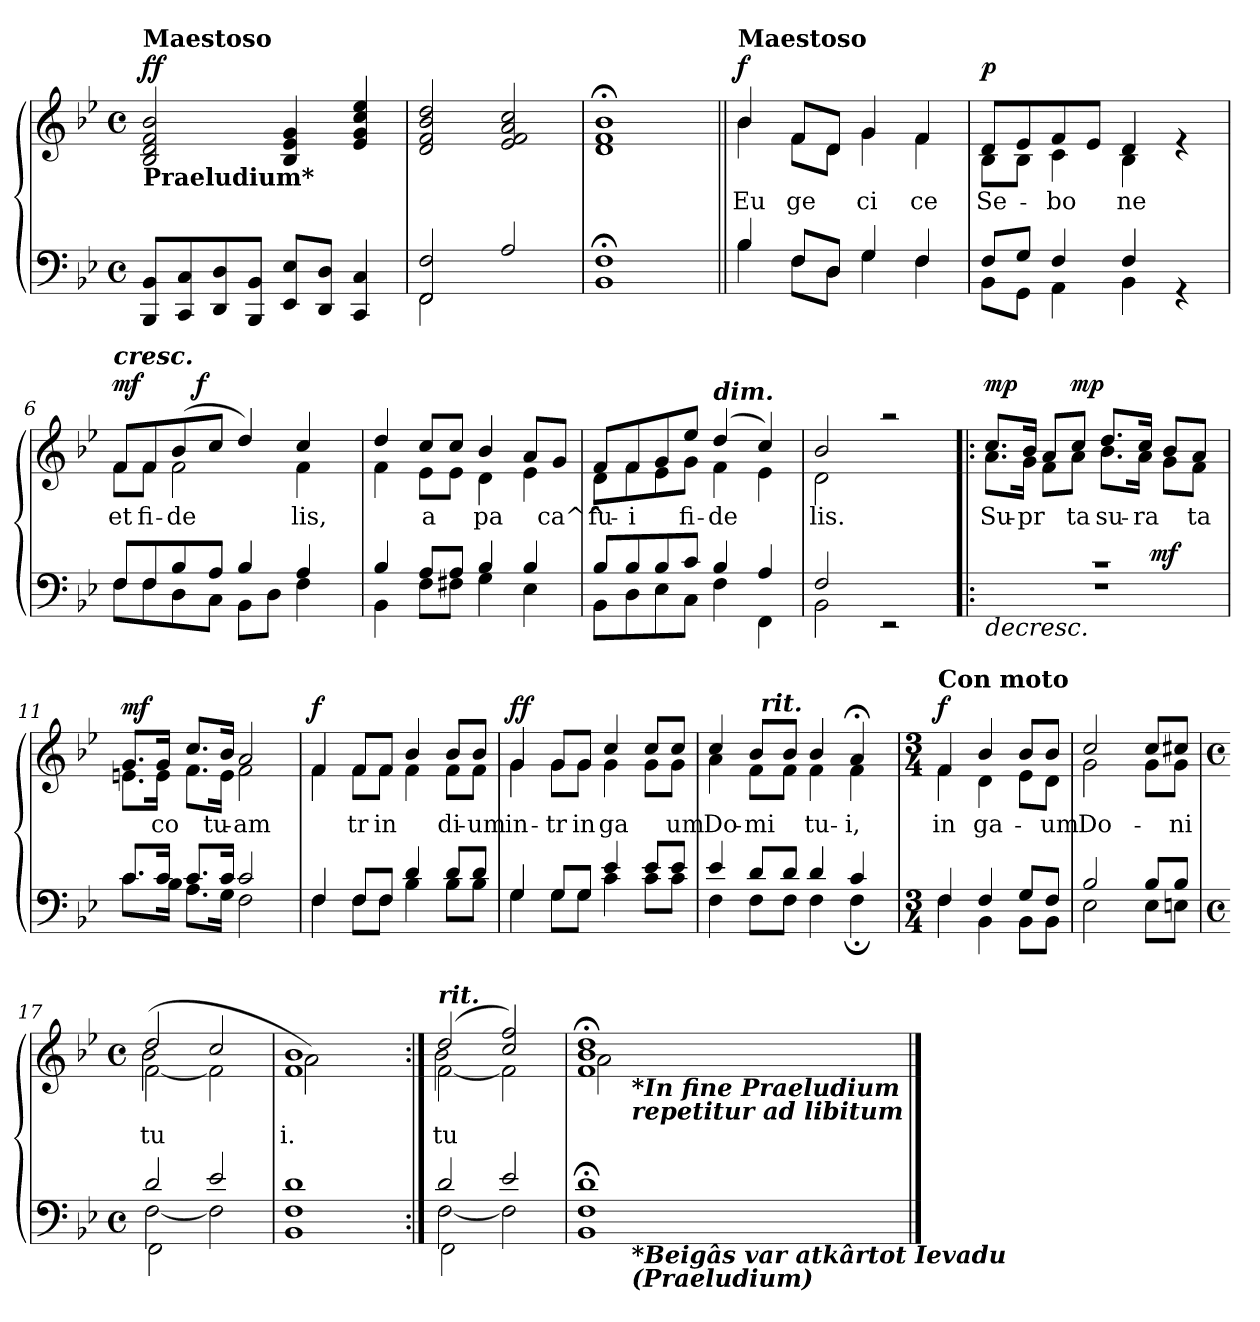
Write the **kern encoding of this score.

**kern	**dynam	**kern	**text	**dynam
*part2	*part2	*part1	*part1	*part1
*staff2	*staff2	*staff1	*staff1	*staff1
*clefF4	*	*clefG2	*	*
*k[b-e-]	*	*k[b-e-]	*	*
*B-:	*	*B-:	*	*
*M4/4	*	*M4/4	*	*
*met(c)	*	*met(c)	*	*
=1	=1	=1	=1	=1
!	!	!LO:TX:a:B:t=Maestoso	!	!
!	!	!LO:TX:b:B:t=Praeludium*	!	!
!	!	!	!	!LO:DY:a
8BBB-/ 8BB-/L	.	2B-/ 2d/ 2f/ 2b-/	.	ff
8CC/ 8C/	.	.	.	.
8DD/ 8D/	.	.	.	.
8BBB-/ 8BB-/J	.	.	.	.
8EE-/ 8E-/L	.	4B-/ 4e-/ 4g/	.	.
8DD/ 8D/J	.	.	.	.
4CC/ 4C/	.	4e-/ 4g/ 4cc/ 4ee-/	.	.
=2	=2	=2	=2	=2
*^	*	*	*	*
2FF/ 2F/	2FF\	.	2d/ 2f/ 2b-/ 2dd/	.	.
2A/	2ryy	.	2e-/ 2f/ 2a/ 2cc/	.	.
*v	*v	*	*	*	*
=3	=3	=3	=3	=3
1BB-; 1F;	.	1d; 1f; 1b-;	.	.
!!LO:LB:g=z
=4||	=4||	=4||	=4||	=4||
*^	*	*^	*	*
!	!	!	!LO:TX:a:B:t=Maestoso	!	!	!
!	!	!	!	!	!LO:LY:b	!LO:DY:a
4B-/	4B-\	.	4b-/	4b-\	Eu	f
!	!	!	!	!	!LO:LY:b	!
8F/L	8F\L	.	8f/L	8f\L	ge	.
!	!	!	!	!	!LO:LY:b	!
8D/J	8D\J	.	8d/J	8d\J	.	.
!	!	!	!	!	!LO:LY:b	!
4G/	4G\	.	4g/	4g\	ci	.
!	!	!	!	!	!LO:LY:b	!
4F/	4F\	.	4f/	4f\	ce	.
=5	=5	=5	=5	=5	=5	=5
!	!	!	!	!	!LO:LY:b	!LO:DY:a
8F/L	8BB-\L	.	8d/L	8B-\L	Se-	p
!	!	!	!	!	!LO:LY:b	!
8G/J	8GG\J	.	8e-/	8B-\J	.	.
!	!	!	!	!	!LO:LY:b	!
4F/	4AA\	.	8f/	4c\	bo	.
.	.	.	8e-/J	.	.	.
!	!	!	!	!	!LO:LY:b	!
4F/	4BB-\	.	4d/	4B-\	ne	.
4ryy	4rGG	.	4re	4ryy	.	.
=6	=6	=6	=6	=6	=6	=6
!	!	!	!LO:TX:a:Bi:t=cresc.	!	!	!
!	!	!	!	!	!LO:LY:b	!LO:DY:a
*	*	*	*	*^	*	*
8F/L	8F\L	.	8f/L	8f\L	4ryy	et	mf
!	!	!	!	!	!	!LO:LY:b	!
8F/	8F\	.	8f/	8f\J	.	fi-	.
!	!	!	!	!	!	!LO:LY:b	!
8B-/	8D\	.	(<8b-/	2f\	16.ryy	-de	.
!	!	!	!	!	!	!	!LO:DY:b
.	.	.	.	.	2ryy	.	f
8A/J	8C\J	.	8cc/J	.	.	.	.
4B-/	8BB-\L	.	4dd/)	.	.	.	.
.	8D\J	.	.	.	.	.	.
!	!	!	!	!	!	!LO:LY:b	!
4A/	4F\	.	4cc/	4f\	.	lis,	.
.	.	.	.	.	8ryy	.	.
.	.	.	.	.	32ryy	.	.
=7	=7	=7	=7	=7	=7	=7	=7
!	!	!	!	!	!	!LO:LY:b	!
*	*	*	*	*v	*v	*	*
4B-/	4BB-\	.	4dd/	4f\	.	.
!	!	!	!	!	!LO:LY:b	!
8A/L	8F\L	.	8cc/L	8e-\L	a	.
!	!	!	!	!	!LO:LY:b	!
8A/J	8F#X\J	.	8cc/J	8e-\J	.	.
!	!	!	!	!	!LO:LY:b	!
4B-/	4G\	.	4b-/	4d\	pa	.
4B-/	4E-\	.	8a/L	4e-\	.	.
!	!	!	!	!	!LO:LY:b	!
.	.	.	8g/J	.	ca^^	.
!!LO:LB:g=z	!!
=8	=8	=8	=8	=8	=8	=8
*	*	*	*MM65	*	*	*
!	!	!	!	!	!LO:LY:b	!
8B-/L	8BB-\L	.	8f/L	8d\L	fu-	.
!	!	!	!	!	!LO:LY:b	!
8B-/	8D\	.	8f/	8f\	-i	.
!	!	!	!	!	!LO:LY:b	!
8B-/	8E-\	.	8g/	8e-\	.	.
!	!	!	!	!	!LO:LY:b	!
8c/J	8C\J	.	8ee-/J	8g\J	fi-	.
!	!	!	!LO:TX:a:Bi:t=dim.	!	!	!
!	!	!	!	!	!LO:LY:b	!
4B-/	4F\	.	(<4dd/	4f\	-de	.
4A/	4FF\	.	4cc/)	4e-\	.	.
=9	=9	=9	=9	=9	=9	=9
!	!	!	!	!	!LO:LY:b	!
2F/	2BB-\	.	2b-/	2d\	-lis.	.
2ryy	2rEE	.	2raa	2ryy	.	.
*v	*v	*	*	*	*	*
=10!|:	=10!|:	=10!|:	=10!|:	=10!|:	=10!|:
*	*	*MM70	*	*	*
*^	*	*	*	*	*
!	!	!LO:HP:b	!	!	!LO:LY:b	!LO:DY:a
*	*^	*	*	*	*	*
1rc	1r	2ryy	>	8.cc/L	8.a\L	Su-	mp
!	!	!	!	!	!	!LO:LY:b	!
.	.	.	.	16b-/Jk	16g\Jk	pr	.
!	!	!	!	!	!	!LO:LY:b	!
.	.	.	.	8a/L	8f\L	.	.
!	!	!	!	!	!	!LO:LY:b	!LO:DY:b
.	.	.	.	8cc/J	8a\J	ta	mp
!	!	!	!	!	!	!LO:LY:b	!
.	.	8..ryy	.	8.dd/L	8.b-\L	su-	.
!	!	!	!	!	!	!LO:LY:b	!
.	.	.	.	16cc/Jk	16a\Jk	-ra	.
!	!	!	!LO:DY:a	!	!	!	!
.	.	4ryy	mf	.	.	.	.
!	!	!	!	!	!	!LO:LY:b	!
.	.	.	.	8b-/L	8g\L	.	.
!	!	!	!	!	!	!LO:LY:b	!
.	.	.	.	8a/J	8f\J	ta	.
.	.	32ryy	.	.	.	.	.
*v	*v	*v	*	*	*	*	*
=11	=11	=11	=11	=11	=11
*	*	*MM67	*	*	*
*^	*	*	*	*	*
*	*^	*	*	*	*	*
!	!	!	!	!	!	!LO:LY:b	!LO:DY:a
*	*v	*v	*	*	*	*	*
8.c/L	8.c\L	.	8.g/L	8.en\L	.	mf
!	!	!	!	!	!LO:LY:b	!
16c/Jk	16B-\Jk	]	16g/Jk	16e\Jk	co	.
!	!	!	!	!	!LO:LY:b	!
8.c/L	8.A\L	.	8.cc/L	8.f\L	.	.
!	!	!	!	!	!LO:LY:b	!
16c/Jk	16G\Jk	.	16b-/Jk	16e\Jk	tu-	.
!	!	!	!	!	!LO:LY:b	!
2c/	2F\	.	2a/	2f\	-am	.
!!LO:LB:g=z	!!
=12	=12	=12	=12	=12	=12	=12
*	*	*	*MM65	*	*	*
!	!	!	!	!	!LO:LY:b	!LO:DY:a
4F/	4F\	.	4f/	4f\	.	f
!	!	!	!	!	!LO:LY:b	!
8F/L	8F\L	.	8f/L	8f\L	tr	.
!	!	!	!	!	!LO:LY:b	!
8F/J	8F\J	.	8f/J	8f\J	in	.
!	!	!	!	!	!LO:LY:b	!
4d/	4B-\	.	4b-/	4f\	.	.
!	!	!	!	!	!LO:LY:b	!
8d/L	8B-\L	.	8b-/L	8f\L	di-	.
!	!	!	!	!	!LO:LY:b	!
8d/J	8B-\J	.	8b-/J	8f\J	um	.
=13	=13	=13	=13	=13	=13	=13
*	*	*	*MM61	*	*	*
!	!	!	!	!	!LO:LY:b	!LO:DY:a
4G/	4G\	.	4g/	4g\	-in-	ff
!	!	!	!	!	!LO:LY:b	!
8G/L	8G\L	.	8g/L	8g\L	-tr	.
!	!	!	!	!	!LO:LY:b	!
8G/J	8G\J	.	8g/J	8g\J	in	.
!	!	!	!	!	!LO:LY:b	!
4e-/	4c\	.	4cc/	4g\	-ga	.
!	!	!	!	!	!LO:LY:b	!
8e-/L	8c\L	.	8cc/L	8g\L	.	.
!	!	!	!	!	!LO:LY:b	!
8e-/J	8c\J	.	8cc/J	8g\J	um	.
*	*	*	*v	*v	*	*
=14	=14	=14	=14	=14	=14
*	*	*	*MM60	*	*
*	*	*	*^	*	*
!	!	!	!	!	!LO:LY:b	!
*	*	*	*	*^	*	*
4e-/	4F\	.	4cc/	4a\	4ryy	Do-	.
!	!	!	!	!	!	!LO:LY:b	!
8d/L	8F\L	.	8b-/L	8f\L	32ryy	-mi	.
!	!	!	!	!	!LO:TX:a:Bi:t=rit.	!	!
.	.	.	.	.	2ryy	.	.
!	!	!	!	!	!	!LO:LY:b	!
8d/J	8F\J	.	8b-/J	8f\J	.	.	.
!	!	!	!	!	!	!LO:LY:b	!
4d/	4F\	.	4b-/	4f\	.	tu-	.
!	!	!	!	!	!	!LO:LY:b	!
4c/	4F;\	.	4a;</	4f\	.	i,	.
.	.	.	.	.	8..ryy	.	.
*	*	*	*v	*v	*v	*	*
=15	=15	=15	=15	=15	=15
*M3/4	*	*	*M3/4	*	*
*	*	*	*MM70	*	*
*	*	*	*^	*	*
*	*	*	*	*^	*	*
!	!	!	!LO:TX:a:B:t=Con moto	!	!	!	!
!	!	!	!	!	!	!LO:LY:b	!LO:DY:a
*	*	*	*	*v	*v	*	*
4F/	4F\	.	4f/	4f\	-in	f
!	!	!	!	!	!LO:LY:b	!
4F/	4BB-\	.	4b-/	4d\	-ga-	.
!	!	!	!	!	!LO:LY:b	!
8G/L	8BB-\L	.	8b-/L	8e-\L	.	.
!	!	!	!	!	!LO:LY:b	!
8F/J	8BB-\J	.	8b-/J	8d\J	um	.
!!LO:LB:g=z	!!
=16	=16	=16	=16	=16	=16	=16
!	!	!	!	!	!LO:LY:b	!
2B-/	2E-\	.	2cc/	2g\	Do-	.
!	!	!	!	!	!LO:LY:b	!
8B-/L	8E-\L	.	8cc/L	8g\L	.	.
!	!	!	!	!	!LO:LY:b	!
8B-/J	8En\J	.	8cc#X/J	8g\J	ni	.
*v	*v	*	*	*	*	*
*	*	*v	*v	*	*
=17	=17	=17	=17	=17
*M4/4	*	*M4/4	*	*
*met(c)	*	*met(c)	*	*
*^	*	*^	*	*
*	*^	*	*	*^	*	*
!	!	!	!	!	!	!	!LO:LY:b	!
2d/	[>2F\	2FF\	.	2dd/	[>2f\	(>2b-\	tu	.
2e-/	2F\]	2ryy	.	2cc/	2f\]	2ryy	.	.
=18	=18	=18	=18	=18	=18	=18	=18	=18
!	!	!	!	!	!	!	!LO:LY:b	!
*	*v	*v	*	*	*	*	*	*
1d	1BB- 1F	.	1b-	1f	2a\)	i.	.
.	.	.	.	.	2ryy	.	.
*v	*v	*	*	*	*	*	*
=19:|!	=19:|!	=19:|!	=19:|!	=19:|!	=19:|!	=19:|!
*	*	*MM65	*	*	*	*
*^	*	*	*	*	*	*
*	*^	*	*	*	*	*	*
!	!	!	!	!LO:TX:a:Bi:t=rit.	!	!	!	!
!	!	!	!	!	!	!	!LO:LY:b	!
2d/	[>2F\	2FF\	.	(<2dd/	[>2f\	2b-\	tu	.
2e-/	2F\]	2ryy	.	2cc/ 2ff/)	2f\]	2ryy	.	.
*	*	*	*	*v	*v	*v	*	*
=20	=20	=20	=20	=20	=20	=20
*	*	*	*	*MM52	*	*
*	*	*	*	*^	*	*
*	*	*	*	*	*^	*	*
!	!	!	!	!	!	!	!LO:LY:b	!
*	*	*	*	*	*	*^	*	*
1d;<	1BB- 1F	4ryy	.	1b-; 1dd;	1f	2a\	4ryy	.	.
.	.	32ryy	.	.	.	.	32ryy	.	.
!	!	!	!	!	!	!	!LO:TX:b:Bi:t=*In fine Praeludium \nrepetitur ad libitum	!	!
!	!	!LO:TX:b:Bi:t=*Beigâs var atkârtot Ievadu\n(Praeludium)	!	!	!	!	!	!	!
.	.	2ryy	.	.	.	.	2ryy	.	.
.	.	.	.	.	.	2ryy	.	.	.
.	.	8..ryy	.	.	.	.	8..ryy	.	.
*v	*v	*v	*	*	*	*	*	*	*
*	*	*v	*v	*v	*v	*	*
==	==	==	==	==
*-	*-	*-	*-	*-
